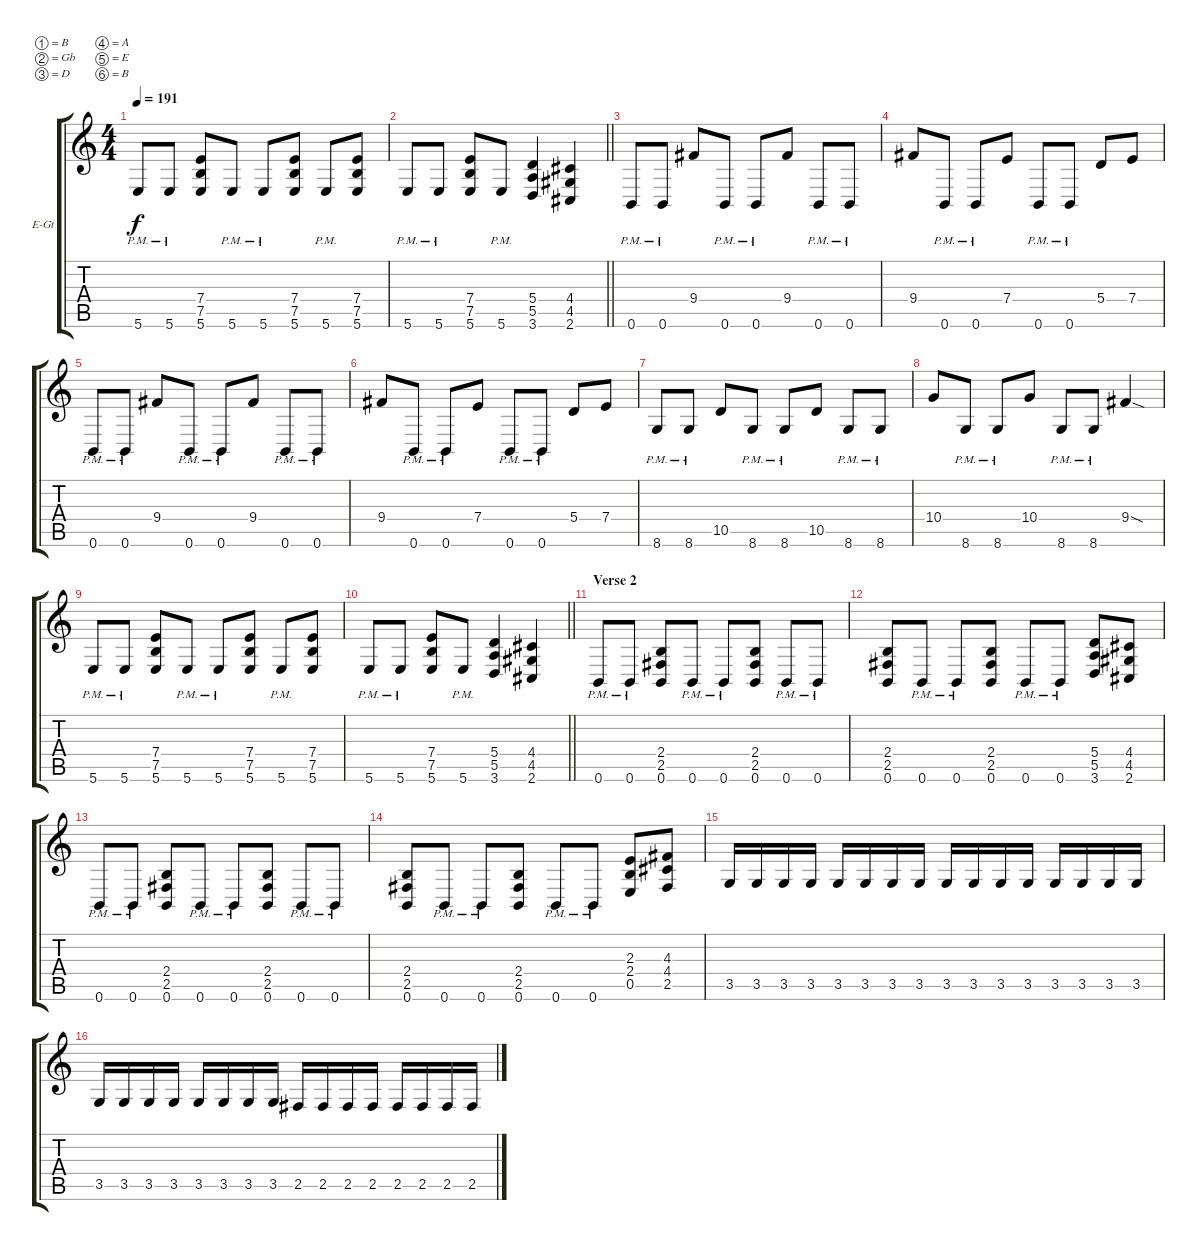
\bracketExtendMode groupsimilarinstruments
\firstSystemTrackNameOrientation horizontal
\otherSystemsTrackNameOrientation horizontal
\track ("Guitar Lead " "E-Gt") {instrument distortionguitar}
\staff {score tabs}
\tuning (B3 Gb3 D3 A2 E2 B1)
\ts (4 4)
\tempo 191
\clef g2
\ks c
5.6{pm}.8{dy f} 5.6{pm}.8 (7.4 7.5 5.6).8 5.6{pm}.8 5.6{pm}.8 (7.4 7.5 5.6).8 5.6{pm}.8 (7.4 7.5 5.6).8 |
\barLineRight lightlight
5.6{pm}.8 5.6{pm}.8 (7.4 7.5 5.6).8 5.6{pm}.8 (5.4 5.5 3.6).4 (4.4 4.5 2.6).4 |
\section ("" "")
0.6{pm}.8 0.6{pm}.8 9.4.8 0.6{pm}.8 0.6{pm}.8 9.4.8 0.6{pm}.8 0.6{pm}.8 |
9.4.8 0.6{pm}.8 0.6{pm}.8 7.4.8 0.6{pm}.8 0.6{pm}.8 5.4.8 7.4.8 |
0.6{pm}.8 0.6{pm}.8 9.4.8 0.6{pm}.8 0.6{pm}.8 9.4.8 0.6{pm}.8 0.6{pm}.8 |
9.4.8 0.6{pm}.8 0.6{pm}.8 7.4.8 0.6{pm}.8 0.6{pm}.8 5.4.8 7.4.8 |
8.6{pm}.8 8.6{pm}.8 10.5.8 8.6{pm}.8 8.6{pm}.8 10.5.8 8.6{pm}.8 8.6{pm}.8 |
10.4.8 8.6{pm}.8 8.6{pm}.8 10.4.8 8.6{pm}.8 8.6{pm}.8 9.4{sod}.4 |
5.6{pm}.8 5.6{pm}.8 (7.4 7.5 5.6).8 5.6{pm}.8 5.6{pm}.8 (7.4 7.5 5.6).8 5.6{pm}.8 (7.4 7.5 5.6).8 |
\barLineRight lightlight
5.6{pm}.8 5.6{pm}.8 (7.4 7.5 5.6).8 5.6{pm}.8 (5.4 5.5 3.6).4 (4.4 4.5 2.6).4 |
\section ("" "Verse 2")
0.6{pm}.8 0.6{pm}.8 (2.4 2.5 0.6).8 0.6{pm}.8 0.6{pm}.8 (2.4 2.5 0.6).8 0.6{pm}.8 0.6{pm}.8 |
(2.4 2.5 0.6).8 0.6{pm}.8 0.6{pm}.8 (2.4 2.5 0.6).8 0.6{pm}.8 0.6{pm}.8 (5.4 5.5 3.6).8 (4.4 4.5 2.6).8 |
0.6{pm}.8 0.6{pm}.8 (2.4 2.5 0.6).8 0.6{pm}.8 0.6{pm}.8 (2.4 2.5 0.6).8 0.6{pm}.8 0.6{pm}.8 |
(2.4 2.5 0.6).8 0.6{pm}.8 0.6{pm}.8 (2.4 2.5 0.6).8 0.6{pm}.8 0.6{pm}.8 (2.3 2.4 0.5).8 (4.3 4.4 2.5).8 |
3.5.16 3.5.16 3.5.16 3.5.16 3.5.16 3.5.16 3.5.16 3.5.16 3.5.16 3.5.16 3.5.16 3.5.16 3.5.16 3.5.16 3.5.16 3.5.16 |
3.5.16 3.5.16 3.5.16 3.5.16 3.5.16 3.5.16 3.5.16 3.5.16 2.5.16 2.5.16 2.5.16 2.5.16 2.5.16 2.5.16 2.5.16 2.5.16
